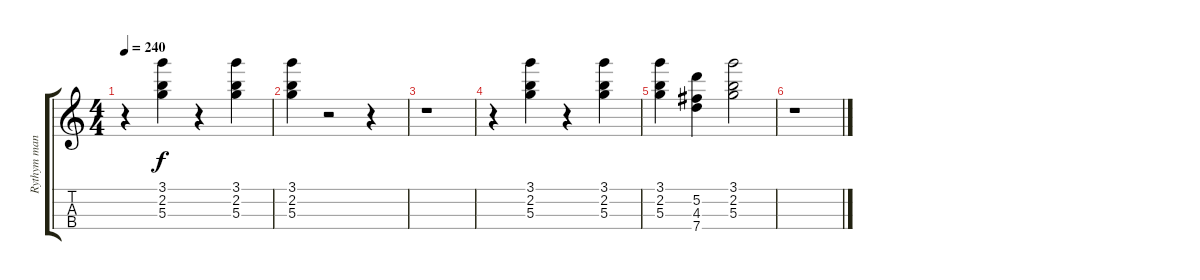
\track ("Rythym mandolin" "Rythym man") {instrument banjo}
\staff {score tabs}
\tuning (E5 A4 D4 G3) {hide}
\displaytranspose 12
\ts (4 4)
\tempo 240
\clef g2
\ks c
r.4{dy f} (3.1 2.2 5.3).4 r.4 (3.1 2.2 5.3).4 |
(3.1 2.2 5.3).4 r.2 r.4 |
r.1 |
r.4 (3.1 2.2 5.3).4 r.4 (3.1 2.2 5.3).4 |
(3.1 2.2 5.3).4 (5.2 4.3 7.4).4 (3.1 2.2 5.3).2 |
r.1
